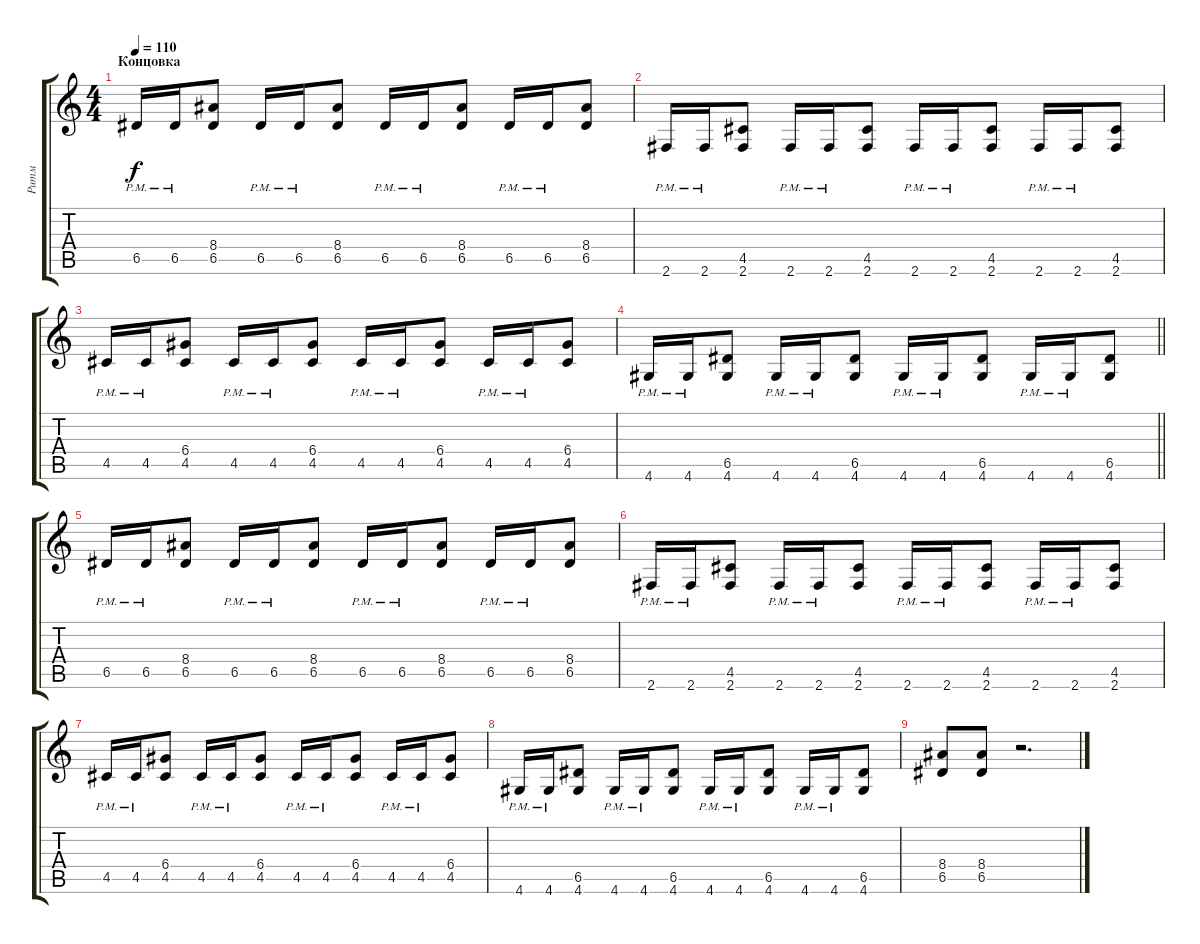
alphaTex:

\track ("Ритм" "Ритм") {instrument distortionguitar}
\staff {score tabs}
\tuning (E4 B3 G3 D3 A2 E2) {hide}
\ts (4 4)
\section ("" "Концовка")
\tempo 110
\clef g2
\ks c
6.5{pm}.16{dy f} 6.5{pm}.16 (8.4 6.5).8 6.5{pm}.16 6.5{pm}.16 (8.4 6.5).8 6.5{pm}.16 6.5{pm}.16 (8.4 6.5).8 6.5{pm}.16 6.5{pm}.16 (8.4 6.5).8 |
2.6{pm}.16 2.6{pm}.16 (4.5 2.6).8 2.6{pm}.16 2.6{pm}.16 (4.5 2.6).8 2.6{pm}.16 2.6{pm}.16 (4.5 2.6).8 2.6{pm}.16 2.6{pm}.16 (4.5 2.6).8 |
4.5{pm}.16 4.5{pm}.16 (6.4 4.5).8 4.5{pm}.16 4.5{pm}.16 (6.4 4.5).8 4.5{pm}.16 4.5{pm}.16 (6.4 4.5).8 4.5{pm}.16 4.5{pm}.16 (6.4 4.5).8 |
\barLineRight lightlight
4.6{pm}.16 4.6{pm}.16 (6.5 4.6).8 4.6{pm}.16 4.6{pm}.16 (6.5 4.6).8 4.6{pm}.16 4.6{pm}.16 (6.5 4.6).8 4.6{pm}.16 4.6{pm}.16 (6.5 4.6).8 |
6.5{pm}.16 6.5{pm}.16 (8.4 6.5).8 6.5{pm}.16 6.5{pm}.16 (8.4 6.5).8 6.5{pm}.16 6.5{pm}.16 (8.4 6.5).8 6.5{pm}.16 6.5{pm}.16 (8.4 6.5).8 |
2.6{pm}.16 2.6{pm}.16 (4.5 2.6).8 2.6{pm}.16 2.6{pm}.16 (4.5 2.6).8 2.6{pm}.16 2.6{pm}.16 (4.5 2.6).8 2.6{pm}.16 2.6{pm}.16 (4.5 2.6).8 |
4.5{pm}.16 4.5{pm}.16 (6.4 4.5).8 4.5{pm}.16 4.5{pm}.16 (6.4 4.5).8 4.5{pm}.16 4.5{pm}.16 (6.4 4.5).8 4.5{pm}.16 4.5{pm}.16 (6.4 4.5).8 |
4.6{pm}.16 4.6{pm}.16 (6.5 4.6).8 4.6{pm}.16 4.6{pm}.16 (6.5 4.6).8 4.6{pm}.16 4.6{pm}.16 (6.5 4.6).8 4.6{pm}.16 4.6{pm}.16 (6.5 4.6).8 |
(8.4 6.5).8 (8.4 6.5).8 r.2{d}
